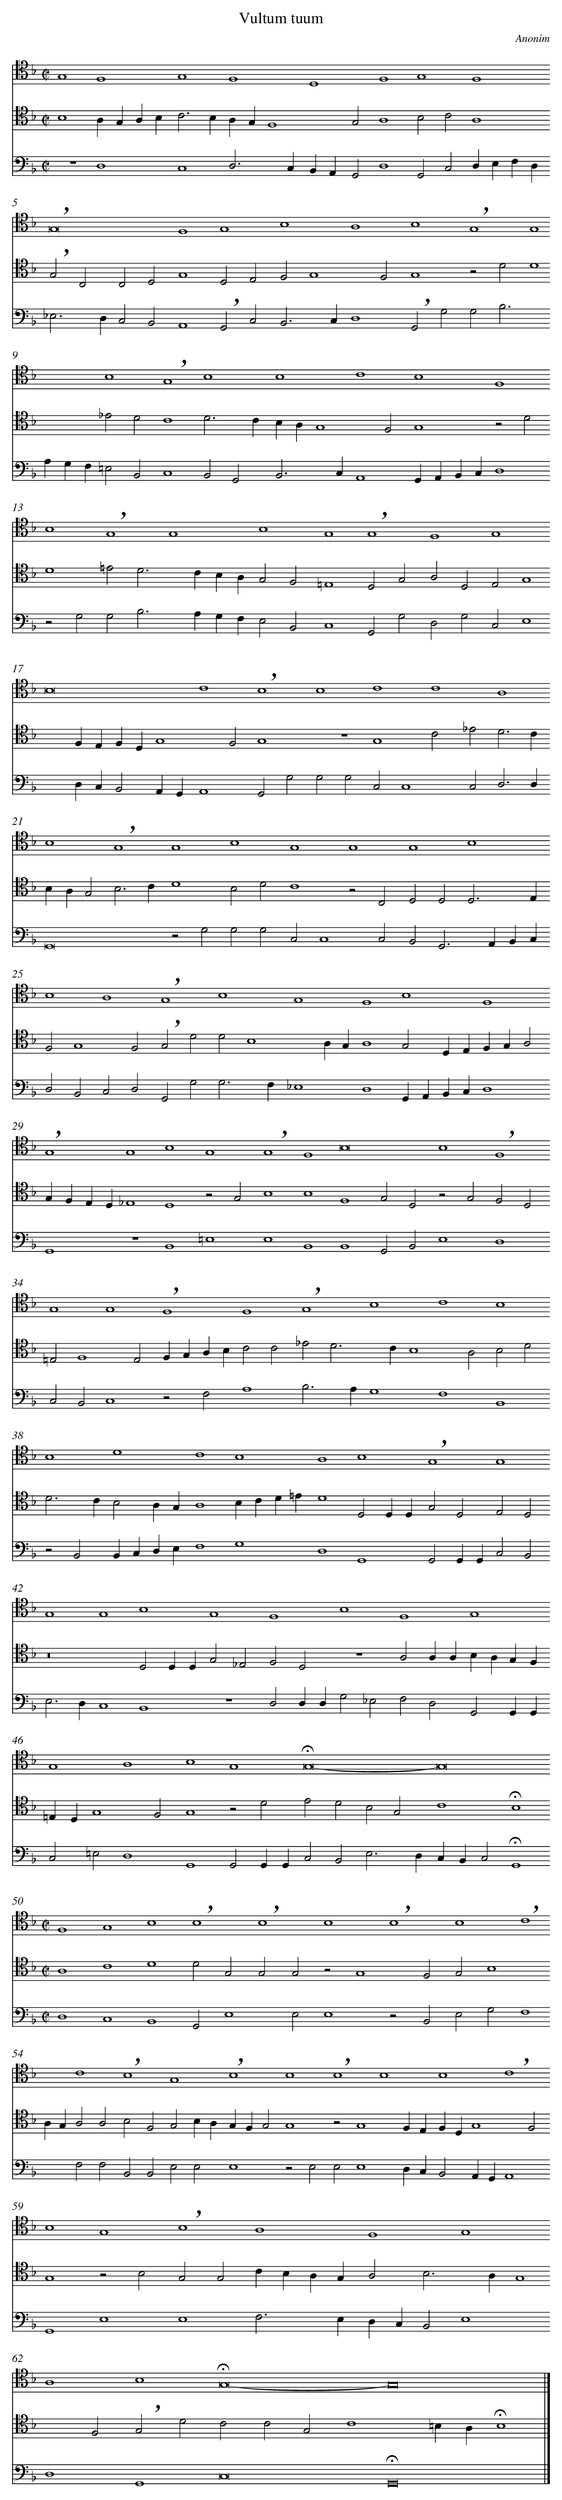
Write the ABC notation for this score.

X:1
T: Vultum tuum
C: Anonim
L: 1/4
M: C|
V: 1 clef=tenor
V: 2 clef=tenor
V: 3 clef=bass
K: F
[V:1] G,4F,4 [|]
[V:2] B,4A,G,A,B, [|]
[V:3] z4D,4 [|]
[V:1] G,4F,4 [|]
[V:2] C2>B,2A,G,F,4 [|]
[V:3] C,4D,3C, [|]
[V:1] D,4F,4 [|]
[V:2] G,2A,4 [|]
[V:3] B,,A,,G,,2D,4 [|]
[V:1] G,4F,4 [|]
[V:2] B,2C2A,4 [|]
[V:3] G,,2C,2D,E,F,D, [|]
[V:1] !breath!G,8 [|]
[V:2] !breath!G,2C,2C,2D,2 [|]
[V:3] _E,2>D,2C,2B,,2 [|]
[V:1] F,4G,4 [|]
[V:2] G,4D,2E,2 [|]
[V:3] A,,4!breath!G,,2C,2 [|]
[V:1] B,4A,4 [|]
[V:2] F,2G,4F,2 [|]
[V:3] B,,2>C,2D,4 [|]
[V:1] B,4!breath!G,4 [|]
[V:2] G,4z2D2 [|]
[V:3] !breath!G,,2G,2G,2B,3 [|]
[V:1] G,4B,4 [|]
[V:2] D4_E2D2 [|]
[V:3] A,G,F,=E,2B,,2 [|]
[V:1] !breath!G,4B,4 [|]
[V:2] C4D3C [|]
[V:3] C,4B,,2G,,2 [|]
[V:1] B,4C4 [|]
[V:2] B,A,G,4F,2 [|]
[V:3] B,,2>C,2A,,4 [|]
[V:1] B,4F,4 [|]
[V:2] G,4z2D2 [|]
[V:3] G,,A,,B,,C,D,4 [|]
[V:1] B,4!breath!G,4 [|]
[V:2] D4=E2D3 [|]
[V:3] z2G,2G,2B,3 [|]
[V:1] G,4B,4 [|]
[V:2] CB,A,G,2F,2 [|]
[V:3] A,G,F,E,2B,,2 [|]
[V:1] G,4!breath!G,4 [|]
[V:2] =E,4D,2G,2 [|]
[V:3] C,4G,,2G,2 [|]
[V:1] F,4G,4 [|]
[V:2] A,2D,2E,2G,4 [|]
[V:3] D,2G,2C,2E,4 [|]
[V:1] B,8 [|]
[V:2] F,E,F,D,G,4 [|]
[V:3] D,C,B,,2A,,G,, [|]
[V:1] C4!breath!B,4 [|]
[V:2] F,2G,4 [|]
[V:3] A,,4G,,2G,2 [|]
[V:1] B,4C4 [|]
[V:2] z4G,4 [|]
[V:3] G,2G,2C,2C,4 [|]
[V:1] C4A,4 [|]
[V:2] C2_E2D3C [|]
[V:3] C,2D,3D, [|]
[V:1] B,4!breath!G,4 [|]
[V:2] B,A,G,2B,3C [|]
[V:3] G,,8 [|]
[V:1] G,4B,4 [|]
[V:2] D4B,2D2 [|]
[V:3] z2G,2G,2G,2 [|]
[V:1] G,4G,4 [|]
[V:2] C4z2C,2 [|]
[V:3] C,2C,4C,2 [|]
[V:1] G,4B,4 [|]
[V:2] D,2D,2D,3E, [|]
[V:3] B,,2G,,2>A,,2B,,C, [|]
[V:1] B,4A,4 [|]
[V:2] F,2G,4F,2 [|]
[V:3] D,2B,,2C,2D,2 [|]
[V:1] !breath!G,4B,4 [|]
[V:2] !breath!G,2D2D2B,4 [|]
[V:3] G,,2G,2G,3F, [|]
[V:1] G,4F,4 [|]
[V:2] A,G,A,4 [|]
[V:3] _E,4D,4 [|]
[V:1] B,4F,4 [|]
[V:2] G,2D,E,F,G,A,2 [|]
[V:3] G,,A,,B,,C,D,4 [|]
[V:1] !breath!G,4G,4 [|]
[V:2] G,F,E,D,_E,4 [|]
[V:3] G,,4z4 [|]
[V:1] B,4G,4 [|]
[V:2] D,4z2G,2 [|]
[V:3] B,,4=E,4 [|]
[V:1] !breath!G,4F,4 [|]
[V:2] B,4B,4 [|]
[V:3] E,4B,,4 [|]
[V:1] B,8 [|]
[V:2] F,4G,2D,2 [|]
[V:3] B,,4G,,2B,,2 [|]
[V:1] B,4!breath!F,4 [|]
[V:2] z2G,2F,2D,2 [|]
[V:3] E,4D,4 [|]
[V:1] G,4G,4 [|]
[V:2] =E,2F,4E,2 [|]
[V:3] C,2B,,2C,4 [|]
[V:1] !breath!F,4F,4 [|]
[V:2] F,G,A,B,C2C2 [|]
[V:3] z2F,2A,4 [|]
[V:1] !breath!G,4B,4 [|]
[V:2] _E2D2>C2B,4 [|]
[V:3] B,2>A,2G,4 [|]
[V:1] C4B,4 [|]
[V:2] A,2B,2D2 [|]
[V:3] F,4B,,4 [|]
[V:1] B,4D4 [|]
[V:2] D2>C2B,2A,G, [|]
[V:3] z2B,,2B,,C,D,E, [|]
[V:1] C4B,4 [|]
[V:2] A,4B,CD=E [|]
[V:3] F,4G,4 [|]
[V:1] A,4B,4 [|]
[V:2] D4D,2D,D, [|]
[V:3] D,4G,,4 [|]
[V:1] !breath!G,4G,4 [|]
[V:2] G,2D,2E,2D,2 [|]
[V:3] G,,2G,,G,,C,2B,,2 [|]
[V:1] G,4G,4 [|]
[V:2] z8 [|]
[V:3] E,2>D,2C,4 [|]
[V:1] B,4G,4 [|]
[V:2] D,2D,D,G,2_E,2 [|]
[V:3] B,,4z4 [|]
[V:1] F,4B,4 [|]
[V:2] F,2D,2z4 [|]
[V:3] D,2D,D,G,2_E,2 [|]
[V:1] F,4G,4 [|]
[V:2] A,2A,A,B,A,G,F, [|]
[V:3] F,2D,2G,,2G,,G,, [|]
[V:1] G,4A,4 [|]
[V:2] =E,D,G,4F,2 [|]
[V:3] C,2=E,2D,4 [|]
[V:1] B,4G,4 [|]
[V:2] G,4z2D2 [|]
[V:3] G,,4G,,2G,,G,, [|]
[V:1] !fermata!G,8- [|]
[V:2] E2D2B,2G,2 [|]
[V:3] C,2B,,2E,3D, [|]
[V:1] G,8 [|]
[V:2] C4!fermata!B,4 [|]
[V:3] C,B,,C,2!fermata!G,,4 [|]
[V:1] [M:C|]F,4G,4 [|]
[V:2] [M:C|]A,4C4 [|]
[V:3] [M:C|]D,4C,4 [|]
[V:1] B,4!breath!B,4 [|]
[V:2] D4D2G,2 [|]
[V:3] B,,4G,,2E,4 [|]
[V:1] !breath!B,4B,4 [|]
[V:2] G,2G,2z2G,4 [|]
[V:3] E,2E,4 [|]
[V:1] !breath!B,4B,4 [|]
[V:2] F,2G,2B,4 [|]
[V:3] z2B,,2E,2G,2 [|]
[V:1] !breath!C4C4 [|]
[V:2] A,G,A,2A,2 [|]
[V:3] F,4F,2F,2 [|]
[V:1] !breath!B,4G,4 [|]
[V:2] B,2F,2G,2B,A, [|]
[V:3] B,,2B,,2E,2E,2 [|]
[V:1] !breath!B,4B,4 [|]
[V:2] G,F,G,2G,4 [|]
[V:3] E,4z2E,2 [|]
[V:1] !breath!B,4B,4 [|]
[V:2] z2G,4F,E, [|]
[V:3] E,2E,4D,C, [|]
[V:1] B,4!breath!C4 [|]
[V:2] F,D,G,4F,2 [|]
[V:3] B,,2A,,G,,A,,4 [|]
[V:1] B,4G,4 [|]
[V:2] G,4z2B,2 [|]
[V:3] G,,4E,4 [|]
[V:1] !breath!B,4A,4 [|]
[V:2] G,2G,2CB,A,G, [|]
[V:3] E,4F,3E, [|]
[V:1] F,4G,4 [|]
[V:2] A,2B,2>A,2G,4 [|]
[V:3] D,C,B,,2E,4 [|]
[V:1] A,4B,4 [|]
[V:2] F,2!breath!G,2D2 [|]
[V:3] D,4G,,4 [|]
[V:1] !fermata!G,8- [|]
[V:2] C2C2G,2C4 [|]
[V:3] C,8 [|]
[V:1] G,8 |]
[V:2] =B,A,!fermata!B,4 |]
[V:3] !fermata!G,,8 |]
